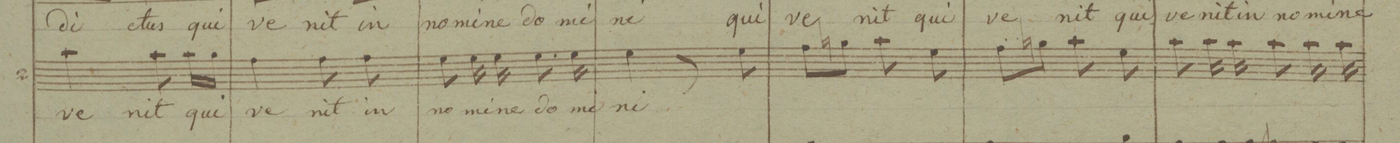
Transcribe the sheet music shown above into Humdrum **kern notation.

**kern	**text	**dynam
*I"Alto	*	*
*clefC3	*	*
*k[b-e-]	*	*
*M2/4	*	*
4b-\	ve-	.
8b-\	-nit	.
16b-\L	qui	.
16a\J	.	.
=44	=44	=44
4g\	ve-	.
8g\	-nit	.
8g\	in	.
=45	=45	=45
8f\	no-	.
16f\	-mi-	.
16f\	-ne	.
8.f\	do-	.
16f\	-mi-	.
=46	=46	=46
4f\	-ni	.
8r	.	.
8f\	.	.
=47	=47	=47
8g\L	.	.
8an\J	.	.
8b-\	.	.
8f\	.	.
=48	=48	=48
8g\L	.	.
8an\J	.	.
8b-\	.	.
8f\	.	.
=49	=49	=49
8b-\	.	.
16b-\	.	.
16b-\	.	.
8b-\	.	.
16b-\	.	.
16b-\	.	.
=50	=50	=50
*-	*-	*-
